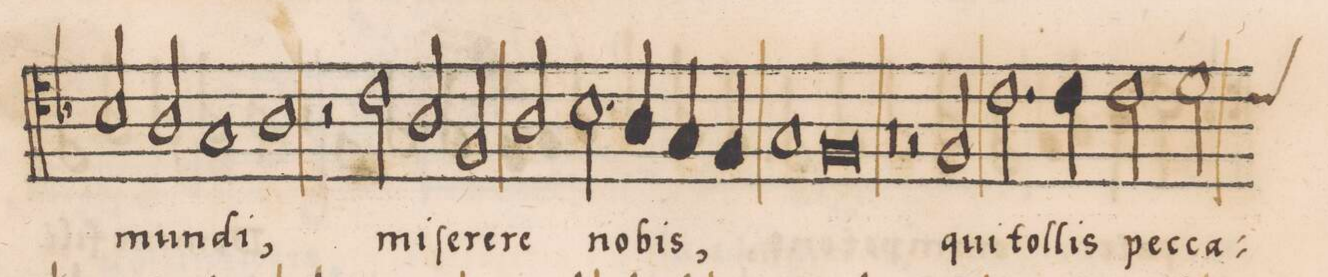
**kern	**text
*I"TENOR	*
*clefC4	*
*k[b-]	*
*met(C|)	*
*M2/1	*
2B-/	.
2A/	-mun-
1G/	-di,
=66-	=66-
1A\	.
2r	.
2c\	mi-
=67-	=67-
2A/	-ſe-
2F/	-re-
2A/	-re
2.B-\	no-
=68-	=68-
4A/	-bis,
4G/	.
4F/	.
1G/	.
=69-	=69-
0F/	.
=70-	=70-
0r	.
=71-	=71-
2r	.
2F/	qui
2.c\	tol-
4c\	-lis
=72-	=72-
2c\	pec-
*custos:c	*
2d\	-ca-
*-	*-
